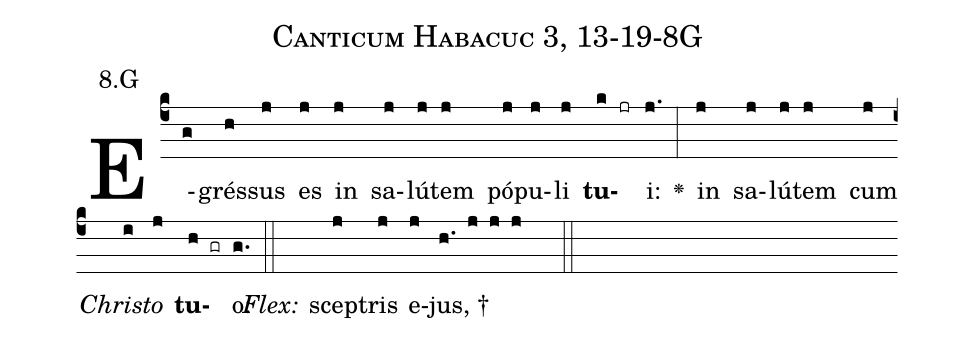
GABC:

name: Canticum Habacuc 3, 13-19-8G;
annotation: 8.G;
%%
(c4)E(g)grés(h)sus(j) es(j) in(j) sa(j)lú(j)tem(j) pó(j)pu(j)li(j) <b>tu</b>(k jr)i:(j.) <v>\greheightstar</v>(:) in(j) sa(j)lú(j)tem(j) cum(j) <i>Chri</i>(i)<i>sto</i>(j) <b>tu</b>(h gr)o:(g.) (::)
<i>Flex:</i>()  scep(j)tris(j) e(j)jus, †(h. j j j  ::)

%E(j) u(j) o(i) u(j) a(h) e.(g.) (::)
